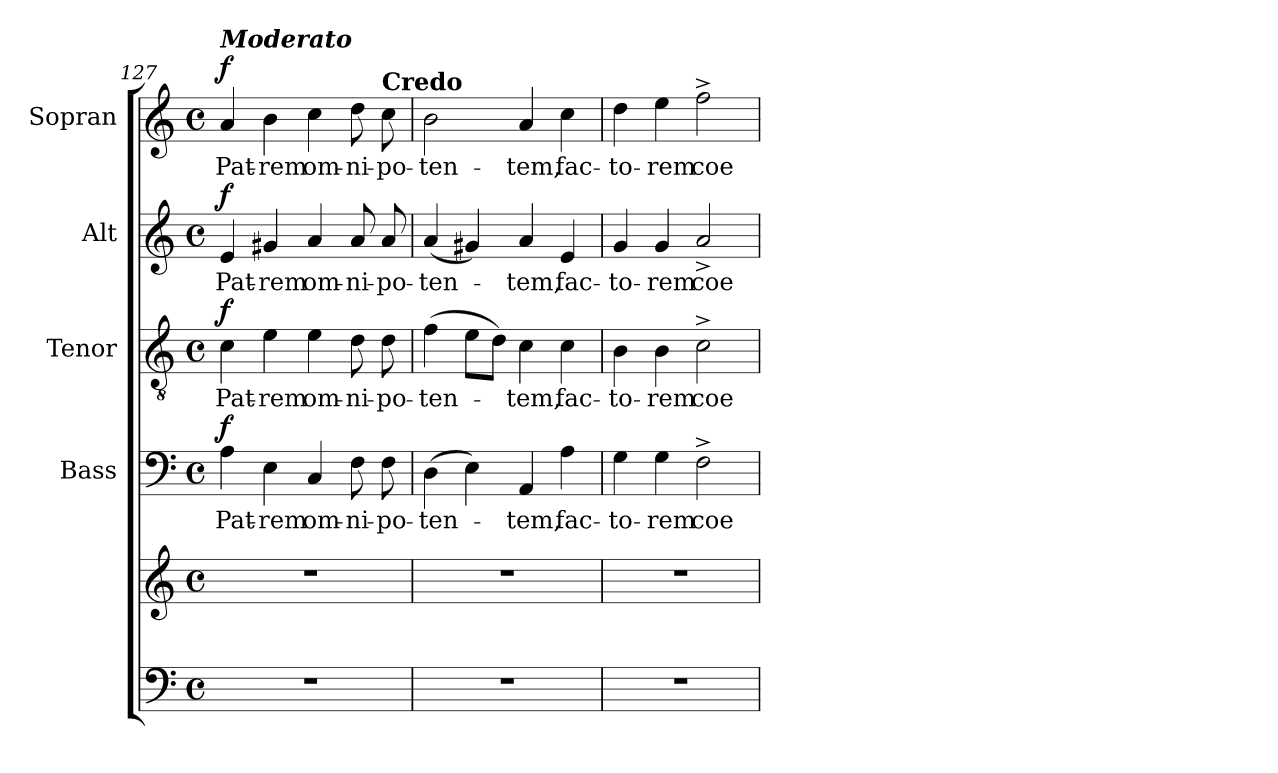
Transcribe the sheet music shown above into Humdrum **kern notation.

**kern	**kern	**kern	**text	**dynam	**kern	**text	**dynam	**kern	**text	**dynam	**kern	**text	**dynam
*part5	*part5	*part4	*part4	*part4	*part3	*part3	*part3	*part2	*part2	*part2	*part1	*part1	*part1
*staff6	*staff5	*staff4	*staff4	*staff4	*staff3	*staff3	*staff3	*staff2	*staff2	*staff2	*staff1	*staff1	*staff1
*	*	*I"Bass	*	*	*I"Tenor	*	*	*I"Alt	*	*	*I"Sopran	*	*
*	*	*I'B.	*	*	*I'T.	*	*	*I'A.	*	*	*I'S.	*	*
!!LO:PB:g=z
*clefF4	*clefG2	*clefF4	*	*	*clefGv2	*	*	*clefG2	*	*	*clefG2	*	*
*k[]	*k[]	*k[]	*	*	*k[]	*	*	*k[]	*	*	*k[]	*	*
*C:	*C:	*C:	*	*	*C:	*	*	*C:	*	*	*C:	*	*
*M4/4	*M4/4	*M4/4	*	*	*M4/4	*	*	*M4/4	*	*	*M4/4	*	*
*met(c)	*met(c)	*met(c)	*	*	*met(c)	*	*	*met(c)	*	*	*met(c)	*	*
=127	=127	=127	=127	=127	=127	=127	=127	=127	=127	=127	=127	=127	=127
!	!	!	!	!	!	!	!	!	!	!	!LO:TX:a:Bi:t=Moderato	!	!
!	!	!	!LO:LY:b	!LO:DY:a	!	!LO:LY:b	!LO:DY:a	!	!LO:LY:b	!LO:DY:a	!	!LO:LY:b	!LO:DY:a
1r	1r	4A\	Pat-	f	4c\	Pat-	f	4e/	Pat-	f	4a/	Pat-	f
!	!	!	!LO:LY:b	!	!	!LO:LY:b	!	!	!LO:LY:b	!	!	!LO:LY:b	!
.	.	4E\	-rem	.	4e\	-rem	.	4g#X/	-rem	.	4b\	-rem	.
!	!	!	!LO:LY:b	!	!	!LO:LY:b	!	!	!LO:LY:b	!	!	!LO:LY:b	!
.	.	4C/	om-	.	4e\	om-	.	4a/	om-	.	4cc\	om-	.
!	!	!	!LO:LY:b	!	!	!LO:LY:b	!	!	!LO:LY:b	!	!	!LO:LY:b	!
.	.	8F\	-ni-	.	8d\	-ni-	.	8a/	-ni-	.	8dd\	-ni-	.
!	!	!	!	!	!	!	!	!	!	!	!LO:TX:a:B:t=Credo	!	!
!	!	!	!LO:LY:b	!	!	!LO:LY:b	!	!	!LO:LY:b	!	!	!LO:LY:b	!
.	.	8F\	-po-	.	8d\	-po-	.	8a/	-po-	.	8cc\	-po-	.
=128	=128	=128	=128	=128	=128	=128	=128	=128	=128	=128	=128	=128	=128
!	!	!	!LO:LY:b	!	!	!LO:LY:b	!	!	!LO:LY:b	!	!	!LO:LY:b	!
1r	1r	(>4D\	-ten-	.	(>4f\	-ten-	.	(<4a/	-ten-	.	2b\	-ten-	.
.	.	4E\)	.	.	8e\L	.	.	4g#X/)	.	.	.	.	.
.	.	.	.	.	8d\J)	.	.	.	.	.	.	.	.
!	!	!	!LO:LY:b	!	!	!LO:LY:b	!	!	!LO:LY:b	!	!	!LO:LY:b	!
.	.	4AA/	-tem,	.	4c\	-tem,	.	4a/	-tem,	.	4a/	-tem,	.
!	!	!	!LO:LY:b	!	!	!LO:LY:b	!	!	!LO:LY:b	!	!	!LO:LY:b	!
.	.	4A\	fac-	.	4c\	fac-	.	4e/	fac-	.	4cc\	fac-	.
=129	=129	=129	=129	=129	=129	=129	=129	=129	=129	=129	=129	=129	=129
!	!	!	!LO:LY:b	!	!	!LO:LY:b	!	!	!LO:LY:b	!	!	!LO:LY:b	!
1r	1r	4G\	-to-	.	4B\	-to-	.	4g/	-to-	.	4dd\	-to-	.
!	!	!	!LO:LY:b	!	!	!LO:LY:b	!	!	!LO:LY:b	!	!	!LO:LY:b	!
.	.	4G\	-rem	.	4B\	-rem	.	4g/	-rem	.	4ee\	-rem	.
!	!	!	!LO:LY:b	!	!	!LO:LY:b	!	!	!LO:LY:b	!	!	!LO:LY:b	!
.	.	2F^>\	coe-	.	2c^>\	coe-	.	2a^>/	coe-	.	2ff^>\	coe-	.
=	=	=	=	=	=	=	=	=	=	=	=	=	=
*-	*-	*-	*-	*-	*-	*-	*-	*-	*-	*-	*-	*-	*-
